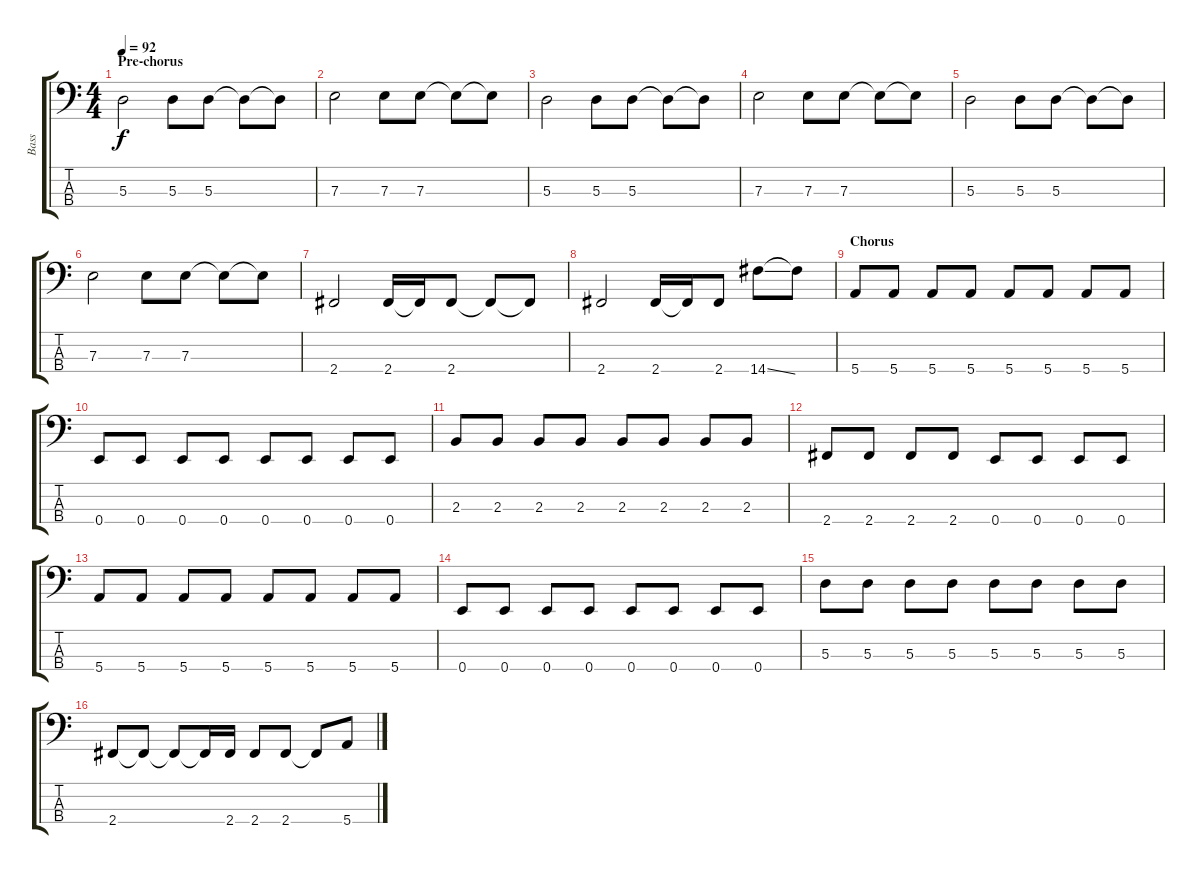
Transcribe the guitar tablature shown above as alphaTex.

\track ("Bass" "Bass") {instrument electricbasspick}
\staff {score tabs}
\tuning (G2 D2 A1 E1) {hide}
\ts (4 4)
\section ("" "Pre-chorus")
\tempo 92
\clef f4
\ks c
5.3.2{dy f} 5.3.8 5.3.8 5.3{t}.8 5.3{t}.8 |
7.3.2 7.3.8 7.3.8 7.3{t}.8 7.3{t}.8 |
5.3.2 5.3.8 5.3.8 5.3{t}.8 5.3{t}.8 |
7.3.2 7.3.8 7.3.8 7.3{t}.8 7.3{t}.8 |
5.3.2 5.3.8 5.3.8 5.3{t}.8 5.3{t}.8 |
7.3.2 7.3.8 7.3.8 7.3{t}.8 7.3{t}.8 |
2.4.2 2.4.16 2.4{t}.16 2.4.8 2.4{t}.8 2.4{t}.8 |
2.4.2 2.4.16 2.4{t}.16 2.4.8 14.4{ss}.8 14.4{t}.8 |
\section ("" "Chorus")
5.4.8 5.4.8 5.4.8 5.4.8 5.4.8 5.4.8 5.4.8 5.4.8 |
0.4.8 0.4.8 0.4.8 0.4.8 0.4.8 0.4.8 0.4.8 0.4.8 |
2.3.8 2.3.8 2.3.8 2.3.8 2.3.8 2.3.8 2.3.8 2.3.8 |
2.4.8 2.4.8 2.4.8 2.4.8 0.4.8 0.4.8 0.4.8 0.4.8 |
5.4.8 5.4.8 5.4.8 5.4.8 5.4.8 5.4.8 5.4.8 5.4.8 |
0.4.8 0.4.8 0.4.8 0.4.8 0.4.8 0.4.8 0.4.8 0.4.8 |
5.3.8 5.3.8 5.3.8 5.3.8 5.3.8 5.3.8 5.3.8 5.3.8 |
2.4.8 2.4{t}.8 2.4{t}.8 2.4{t}.16 2.4.16 2.4.8 2.4.8 2.4{t}.8 5.4.8
